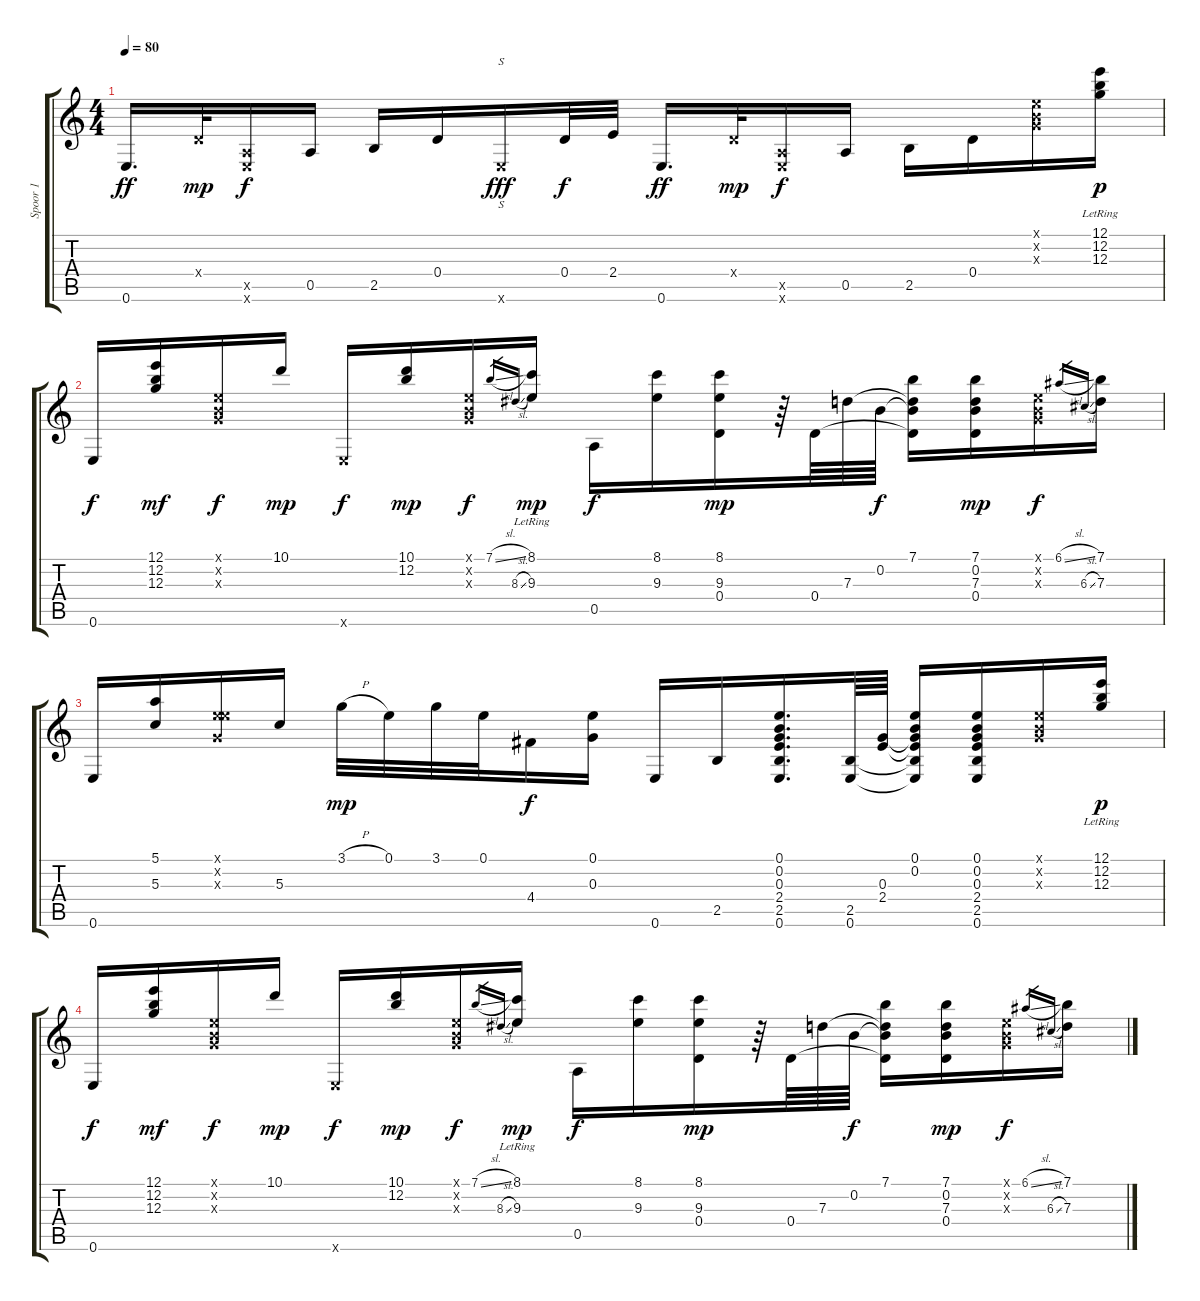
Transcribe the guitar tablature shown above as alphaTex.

\track ("Spoor 1" "Spoor 1") {instrument acousticguitarsteel}
\staff {score tabs}
\tuning (E4 B3 G3 D3 A2 E2) {hide}
\ts (4 4)
\tempo 80
\clef g2
\ks c
0.6.16{d dy ff} 0.4{x}.32{dy mp} (0.5{x} 0.6{x}).16{dy f} 0.5.16 2.5.16 0.4.16 0.6{x}.16{s dy fff} 0.4.32{dy f} 2.4.32 0.6.16{d dy ff} 0.4{x}.32{dy mp} (0.5{x} 0.6{x}).16{dy f} 0.5.16 2.5.16 0.4.16 (0.1{x} 0.2{x} 0.3{x}).16 (12.1{lr} 12.2{lr} 12.3{lr}).16{dy p} |
0.6.16{dy f} (12.1 12.2 12.3).16{dy mf} (0.1{x} 0.2{x} 0.3{x}).16{dy f} 10.1.16{dy mp} 0.6{x}.16{dy f} (10.1 12.2).16{dy mp} (0.1{x} 0.2{x} 0.3{x}).16{dy f} 7.1{sl}.16{gr} 8.3{sl}.16{gr} (8.1{lr} 9.3{lr}).16{dy mp} 0.5.16{dy f} (8.1 9.3).16 (8.1 9.3 0.4).16{dy mp} r.64 0.4.64 7.3.64 0.2.64{dy f} (7.1 0.2{t} 7.3{t} 0.4{t}).16 (7.1 0.2 7.3 0.4).16{dy mp} (0.1{x} 0.2{x} 0.3{x}).16{dy f} 6.1{sl}.16{gr} 6.3{sl}.16{gr} (7.1 7.3).16 |
0.6.16 (5.1 5.3).16 (0.1{x} 5.2{x} 0.3{x}).16 5.3.16 3.1{h}.32{dy mp} 0.1.32 3.1.32 0.1.32 4.4.16{dy f} (0.1 0.3).16 0.6.16 2.5.16 (0.1 0.2 0.3 2.4 2.5 0.6).16{d} (2.5 0.6).64 (0.3 2.4).64 (0.1 0.2 0.3{t} 2.4{t} 2.5{t} 0.6{t}).16 (0.1 0.2 0.3 2.4 2.5 0.6).16 (0.1{x} 0.2{x} 0.3{x}).16 (12.1{lr} 12.2{lr} 12.3{lr}).16{dy p} |
0.6.16{dy f} (12.1 12.2 12.3).16{dy mf} (0.1{x} 0.2{x} 0.3{x}).16{dy f} 10.1.16{dy mp} 0.6{x}.16{dy f} (10.1 12.2).16{dy mp} (0.1{x} 0.2{x} 0.3{x}).16{dy f} 7.1{sl}.16{gr} 8.3{sl}.16{gr} (8.1{lr} 9.3{lr}).16{dy mp} 0.5.16{dy f} (8.1 9.3).16 (8.1 9.3 0.4).16{dy mp} r.64 0.4.64 7.3.64 0.2.64{dy f} (7.1 0.2{t} 7.3{t} 0.4{t}).16 (7.1 0.2 7.3 0.4).16{dy mp} (0.1{x} 0.2{x} 0.3{x}).16{dy f} 6.1{sl}.16{gr} 6.3{sl}.16{gr} (7.1 7.3).16
